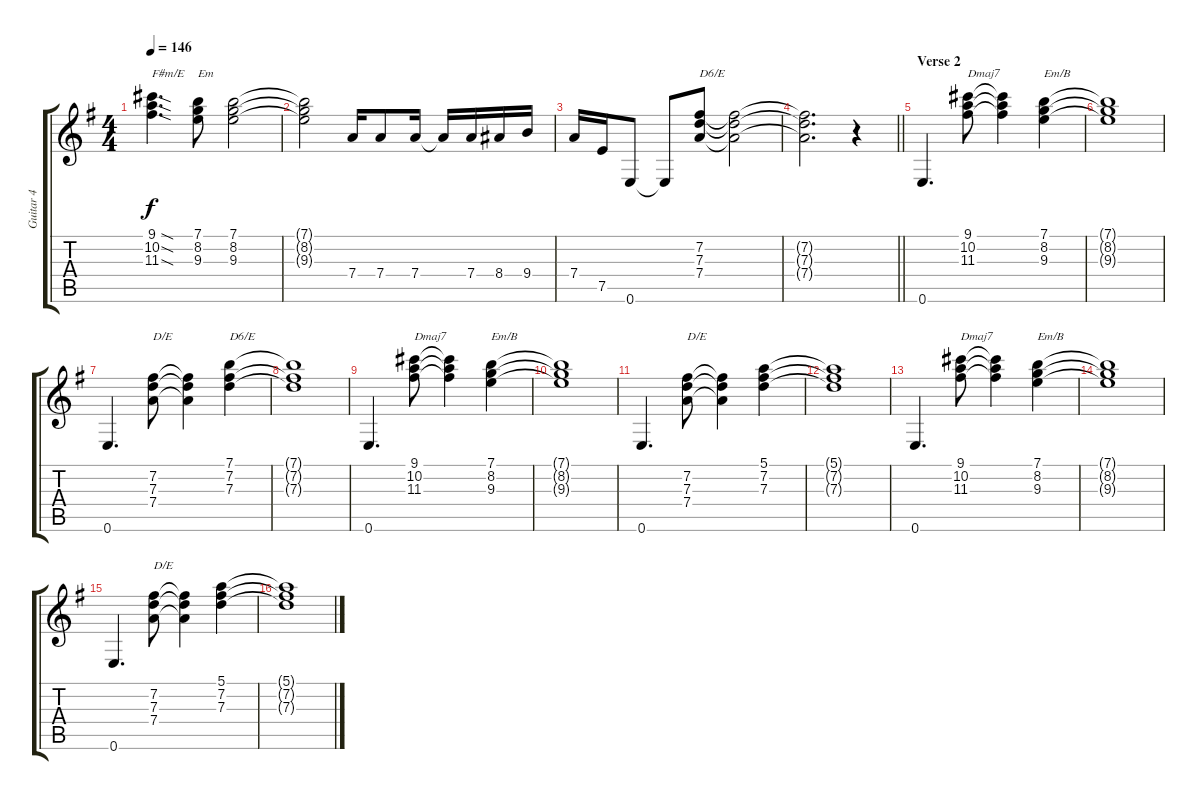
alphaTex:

\track ("Guitar 4" "Guitar 4") {instrument overdrivenguitar}
\staff {score tabs}
\tuning (E4 B3 G3 D3 A2 E2) {hide}
\ts (4 4)
\tempo 146
\clef g2
\ks g
(9.1{sod} 10.2{sod} 11.3{sod}).4{d txt "F#m/E" dy f} (7.1 8.2 9.3).8{txt "Em"} (7.1 8.2 9.3).2 |
(7.1{t} 8.2{t} 9.3{t}).2 7.4.16 7.4.8 7.4.16 7.4{t}.16 7.4.16 8.4.16 9.4.16 |
7.4.16 7.5.16 0.6.8 0.6{t}.8 (7.2 7.3 7.4).8{txt "D6/E"} (7.2{t} 7.3{t} 7.4{t}).2 |
\barLineRight lightlight
(7.2{t} 7.3{t} 7.4{t}).2{d} r.4 |
\section ("" "Verse 2")
0.6.4{d} (9.1 10.2 11.3).8{txt "Dmaj7"} (9.1{t} 10.2{t} 11.3{t}).4 (7.1 8.2 9.3).4{txt "Em/B"} |
(7.1{t} 8.2{t} 9.3{t}).1 |
0.6.4{d} (7.2 7.3 7.4).8{txt "D/E"} (7.2{t} 7.3{t} 7.4{t}).4 (7.1 7.2 7.3).4{txt "D6/E"} |
(7.1{t} 7.2{t} 7.3{t}).1 |
0.6.4{d} (9.1 10.2 11.3).8{txt "Dmaj7"} (9.1{t} 10.2{t} 11.3{t}).4 (7.1 8.2 9.3).4{txt "Em/B"} |
(7.1{t} 8.2{t} 9.3{t}).1 |
0.6.4{d} (7.2 7.3 7.4).8{txt "D/E"} (7.2{t} 7.3{t} 7.4{t}).4 (5.1 7.2 7.3).4 |
(5.1{t} 7.2{t} 7.3{t}).1 |
0.6.4{d} (9.1 10.2 11.3).8{txt "Dmaj7"} (9.1{t} 10.2{t} 11.3{t}).4 (7.1 8.2 9.3).4{txt "Em/B"} |
(7.1{t} 8.2{t} 9.3{t}).1 |
0.6.4{d} (7.2 7.3 7.4).8{txt "D/E"} (7.2{t} 7.3{t} 7.4{t}).4 (5.1 7.2 7.3).4 |
(5.1{t} 7.2{t} 7.3{t}).1
